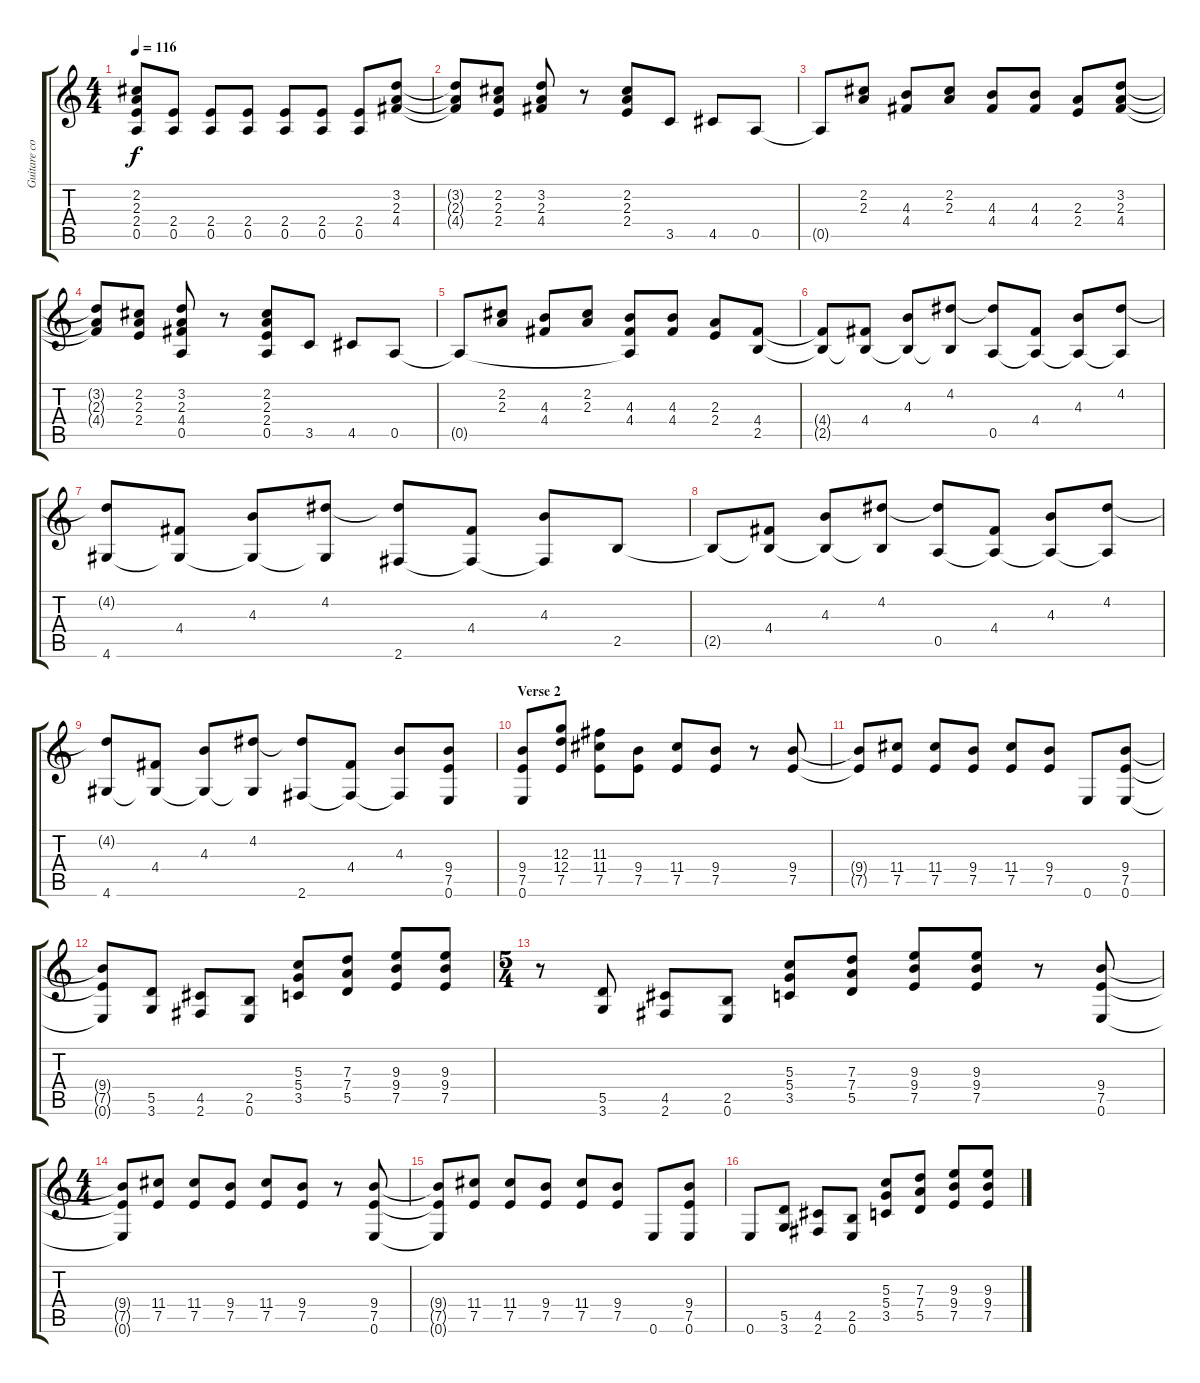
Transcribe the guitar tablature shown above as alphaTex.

\track ("Guitare complet" "Guitare co") {instrument overdrivenguitar}
\staff {score tabs}
\tuning (E4 B3 G3 D3 A2 E2) {hide}
\ts (4 4)
\tempo 116
\clef g2
\ks c
(2.2{t} 2.3{t} 2.4{t} 0.5{t}).8{dy f} (2.4 0.5).8 (2.4 0.5).8 (2.4 0.5).8 (2.4 0.5).8 (2.4 0.5).8 (2.4 0.5).8 (3.2 2.3 4.4).8 |
(3.2{t} 2.3{t} 4.4{t}).8 (2.2 2.3 2.4).8 (3.2 2.3 4.4).8 r.8 (2.2 2.3 2.4).8 3.5.8 4.5.8 0.5.8 |
0.5{t}.8 (2.2 2.3).8 (4.3 4.4).8 (2.2 2.3).8 (4.3 4.4).8 (4.3 4.4).8 (2.3 2.4).8 (3.2 2.3 4.4).8 |
(3.2{t} 2.3{t} 4.4{t}).8 (2.2 2.3 2.4).8 (3.2 2.3 4.4 0.5).8 r.8 (2.2 2.3 2.4 0.5).8 3.5.8 4.5.8 0.5.8 |
0.5{t}.8 (2.2 2.3).8 (4.3 4.4).8 (2.2 2.3).8 (4.3 4.4 0.5{t}).8 (4.3 4.4).8 (2.3 2.4).8 (4.4 2.5).8 |
(4.4{t} 2.5{t}).8 (4.4 2.5{t}).8 (4.3 2.5{t}).8 (4.2 2.5{t}).8 (4.2{t} 0.5).8 (4.4 0.5{t}).8 (4.3 0.5{t}).8 (4.2 0.5{t}).8 |
(4.2{t} 4.6).8 (4.4 4.6{t}).8 (4.3 4.6{t}).8 (4.2 4.6{t}).8 (4.2{t} 2.6).8 (4.4 2.6{t}).8 (4.3 2.6{t}).8 2.5.8 |
2.5{t}.8 (4.4 2.5{t}).8 (4.3 2.5{t}).8 (4.2 2.5{t}).8 (4.2{t} 0.5).8 (4.4 0.5{t}).8 (4.3 0.5{t}).8 (4.2 0.5{t}).8 |
(4.2{t} 4.6).8 (4.4 4.6{t}).8 (4.3 4.6{t}).8 (4.2 4.6{t}).8 (4.2{t} 2.6).8 (4.4 2.6{t}).8 (4.3 2.6{t}).8 (9.4 7.5 0.6).8 |
\section ("" "Verse 2")
(9.4 7.5 0.6).8 (12.3 12.4 7.5).8 (11.3 11.4 7.5).8 (9.4 7.5).8 (11.4 7.5).8 (9.4 7.5).8 r.8 (9.4 7.5).8 |
(9.4{t} 7.5{t}).8 (11.4 7.5).8 (11.4 7.5).8 (9.4 7.5).8 (11.4 7.5).8 (9.4 7.5).8 0.6.8 (9.4 7.5 0.6).8 |
(9.4{t} 7.5{t} 0.6{t}).8 (5.5 3.6).8 (4.5 2.6).8 (2.5 0.6).8 (5.3 5.4 3.5).8 (7.3 7.4 5.5).8 (9.3 9.4 7.5).8 (9.3 9.4 7.5).8 |
\ts (5 4)
r.8 (5.5 3.6).8 (4.5 2.6).8 (2.5 0.6).8 (5.3 5.4 3.5).8 (7.3 7.4 5.5).8 (9.3 9.4 7.5).8 (9.3 9.4 7.5).8 r.8 (9.4 7.5 0.6).8 |
\ts (4 4)
(9.4{t} 7.5{t} 0.6{t}).8 (11.4 7.5).8 (11.4 7.5).8 (9.4 7.5).8 (11.4 7.5).8 (9.4 7.5).8 r.8 (9.4 7.5 0.6).8 |
(9.4{t} 7.5{t} 0.6{t}).8 (11.4 7.5).8 (11.4 7.5).8 (9.4 7.5).8 (11.4 7.5).8 (9.4 7.5).8 0.6.8 (9.4 7.5 0.6).8 |
0.6.8 (5.5 3.6).8 (4.5 2.6).8 (2.5 0.6).8 (5.3 5.4 3.5).8 (7.3 7.4 5.5).8 (9.3 9.4 7.5).8 (9.3 9.4 7.5).8
